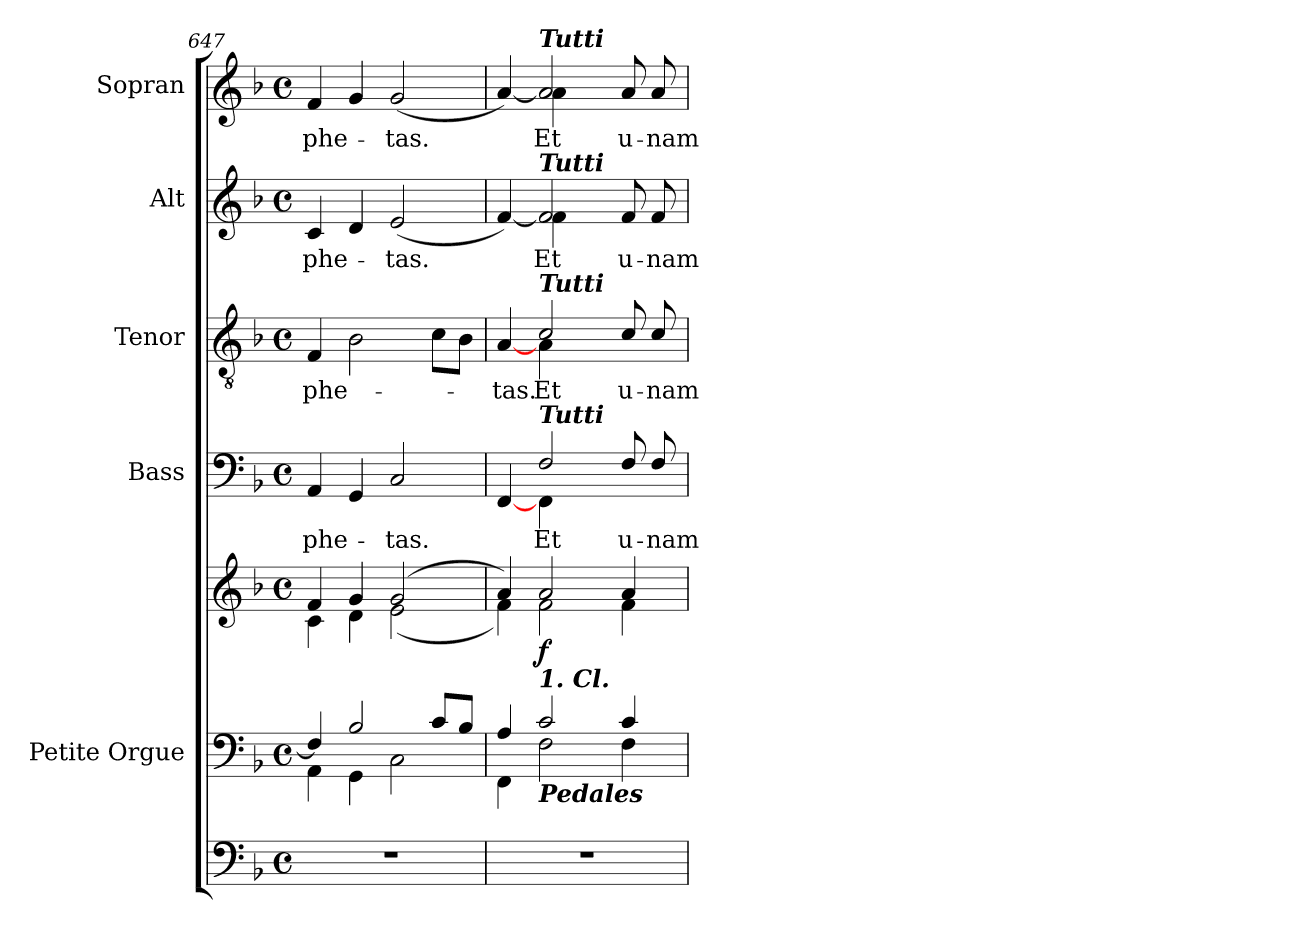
**kern	**kern	**kern	**dynam	**kern	**text	**kern	**text	**kern	**text	**kern	**text
*part6	*part5	*part5	*part5	*part4	*part4	*part3	*part3	*part2	*part2	*part1	*part1
*staff7	*staff6	*staff5	*staff5/6	*staff4	*staff4	*staff3	*staff3	*staff2	*staff2	*staff1	*staff1
*	*I"Petite Orgue	*	*	*I"Bass	*	*I"Tenor	*	*I"Alt	*	*I"Sopran	*
*	*I'Org. 1	*	*	*I'B.	*	*I'T.	*	*I'A.	*	*I'S.	*
*clefF4	*clefF4	*clefG2	*	*clefF4	*	*clefGv2	*	*clefG2	*	*clefG2	*
*k[b-]	*k[b-]	*k[b-]	*	*k[b-]	*	*k[b-]	*	*k[b-]	*	*k[b-]	*
*F:	*F:	*F:	*	*F:	*	*F:	*	*F:	*	*F:	*
*M4/4	*M4/4	*M4/4	*	*M4/4	*	*M4/4	*	*M4/4	*	*M4/4	*
*met(c)	*met(c)	*met(c)	*	*met(c)	*	*met(c)	*	*met(c)	*	*met(c)	*
=647	=647	=647	=647	=647	=647	=647	=647	=647	=647	=647	=647
*	*^	*^	*	*	*	*	*	*	*	*	*
!	!	!	!	!	!	!	!LO:LY:b	!	!LO:LY:b	!	!LO:LY:b	!	!LO:LY:b
1r	4F/]	4AA\	4f/	4c\	.	4AA/	-phe-	4F/	-phe-	4c/	-phe-	4f/	-phe-
.	2B-/	4GG\	4g/	4d\	.	4GG/	.	2B-\	.	4d/	.	4g/	.
!	!	!	!	!	!	!	!LO:LY:b	!	!	!	!LO:LY:b	!	!LO:LY:b
.	.	2C\	(2g/	(<2e\	.	2C/	-tas.	.	.	(<2e/	-tas.	(<2g/	-tas.
.	8c/L	.	.	.	.	.	.	8c\L	.	.	.	.	.
.	8B-/J	.	.	.	.	.	.	8B-\J	.	.	.	.	.
!!LO:PB:g=z
=648	=648	=648	=648	=648	=648	=648	=648	=648	=648	=648	=648	=648	=648
*	*	*	*	*	*	*^	*	*	*	*	*	*	*
!	!	!	!	!	!	!	!	!	!	!LO:LY:b	!	!	!	!
*	*	*	*	*	*	*	*	*	*^	*	*^	*	*^	*
1r	4A/	4FF\	4a/)	4f\)	.	[<4FF/	4ryy	.	[<4A/	4ryy	-tas.	[<4f/)	4ryy	.	[<4a/)	4ryy	.
!	!	!	!	!	!	!	!	!	!	!	!	!	!	!	!LO:TX:a:Bi:t=Tutti	!	!
!	!	!	!	!	!	!	!	!	!	!	!	!LO:TX:a:Bi:t=Tutti	!	!	!	!	!
!	!	!	!	!	!	!	!	!	!LO:TX:a:Bi:t=Tutti	!	!	!	!	!	!	!	!
!	!	!	!	!	!	!LO:TX:a:Bi:t=Tutti	!	!	!	!	!	!	!	!	!	!	!
!	!	!	!LO:TX:b:Bi:t=1. Cl.	!	!	!	!	!	!	!	!	!	!	!	!	!	!
!	!LO:TX:b:Bi:t=Pedales	!	!	!	!	!	!	!	!	!	!	!	!	!	!	!	!
!	!	!	!	!	!LO:DY:b	!	!	!LO:LY:b	!	!	!LO:LY:b	!	!	!LO:LY:b	!	!	!LO:LY:b
.	2c/	2F\	2a/	2f\	f	2F/	4FF\	Et	2c/	4A\	Et	2f/]	4f\	Et	2a/]	4a\	Et
.	.	.	.	.	.	.	2ryy	.	.	2ryy	.	.	2ryy	.	.	2ryy	.
!	!	!	!	!	!	!	!	!LO:LY:b	!	!	!LO:LY:b	!	!	!LO:LY:b	!	!	!LO:LY:b
.	4c/	4F\	4a/	4f\	.	8F/	.	u-	8c/	.	u-	8f/	.	u-	8a/	.	u-
!	!	!	!	!	!	!	!	!LO:LY:b	!	!	!LO:LY:b	!	!	!LO:LY:b	!	!	!LO:LY:b
.	.	.	.	.	.	8F/	.	-nam	8c/	.	-nam	8f/	.	-nam	8a/	.	-nam
*	*v	*v	*	*	*	*v	*v	*	*v	*v	*	*v	*v	*	*v	*v	*
*	*	*v	*v	*	*	*	*	*	*	*	*	*
=	=	=	=	=	=	=	=	=	=	=	=
*-	*-	*-	*-	*-	*-	*-	*-	*-	*-	*-	*-
